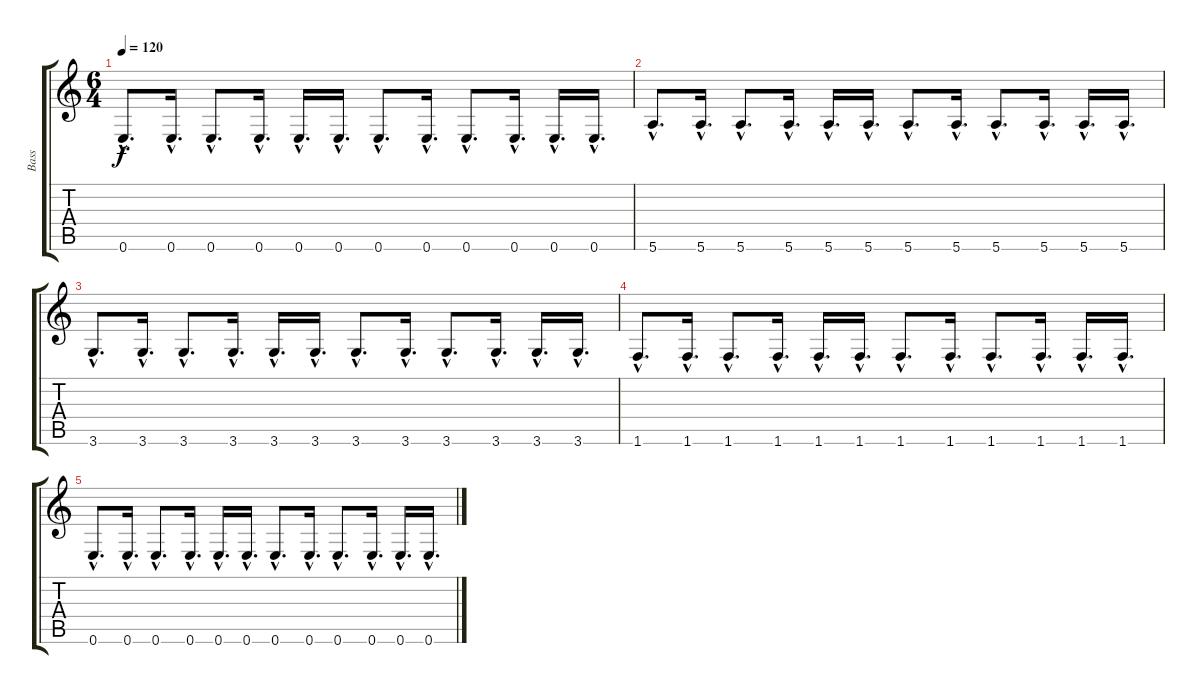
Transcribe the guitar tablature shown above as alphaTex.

\track ("Bass" "Bass") {instrument slapbass1}
\staff {score tabs}
\tuning (E4 B3 G3 D3 A2 E2) {hide}
\ts (6 4)
\tempo 120
\clef g2
\ks c
0.6{hac}.8{d dy f} 0.6{hac}.16{d} 0.6{hac}.8{d} 0.6{hac}.16{d} 0.6{hac}.16{d} 0.6{hac}.16{d} 0.6{hac}.8{d} 0.6{hac}.16{d} 0.6{hac}.8{d} 0.6{hac}.16{d} 0.6{hac}.16{d} 0.6{hac}.16{d} |
5.6{hac}.8{d} 5.6{hac}.16{d} 5.6{hac}.8{d} 5.6{hac}.16{d} 5.6{hac}.16{d} 5.6{hac}.16{d} 5.6{hac}.8{d} 5.6{hac}.16{d} 5.6{hac}.8{d} 5.6{hac}.16{d} 5.6{hac}.16{d} 5.6{hac}.16{d} |
3.6{hac}.8{d} 3.6{hac}.16{d} 3.6{hac}.8{d} 3.6{hac}.16{d} 3.6{hac}.16{d} 3.6{hac}.16{d} 3.6{hac}.8{d} 3.6{hac}.16{d} 3.6{hac}.8{d} 3.6{hac}.16{d} 3.6{hac}.16{d} 3.6{hac}.16{d} |
1.6{hac}.8{d} 1.6{hac}.16{d} 1.6{hac}.8{d} 1.6{hac}.16{d} 1.6{hac}.16{d} 1.6{hac}.16{d} 1.6{hac}.8{d} 1.6{hac}.16{d} 1.6{hac}.8{d} 1.6{hac}.16{d} 1.6{hac}.16{d} 1.6{hac}.16{d} |
0.6{hac}.8{d} 0.6{hac}.16{d} 0.6{hac}.8{d} 0.6{hac}.16{d} 0.6{hac}.16{d} 0.6{hac}.16{d} 0.6{hac}.8{d} 0.6{hac}.16{d} 0.6{hac}.8{d} 0.6{hac}.16{d} 0.6{hac}.16{d} 0.6{hac}.16{d}
